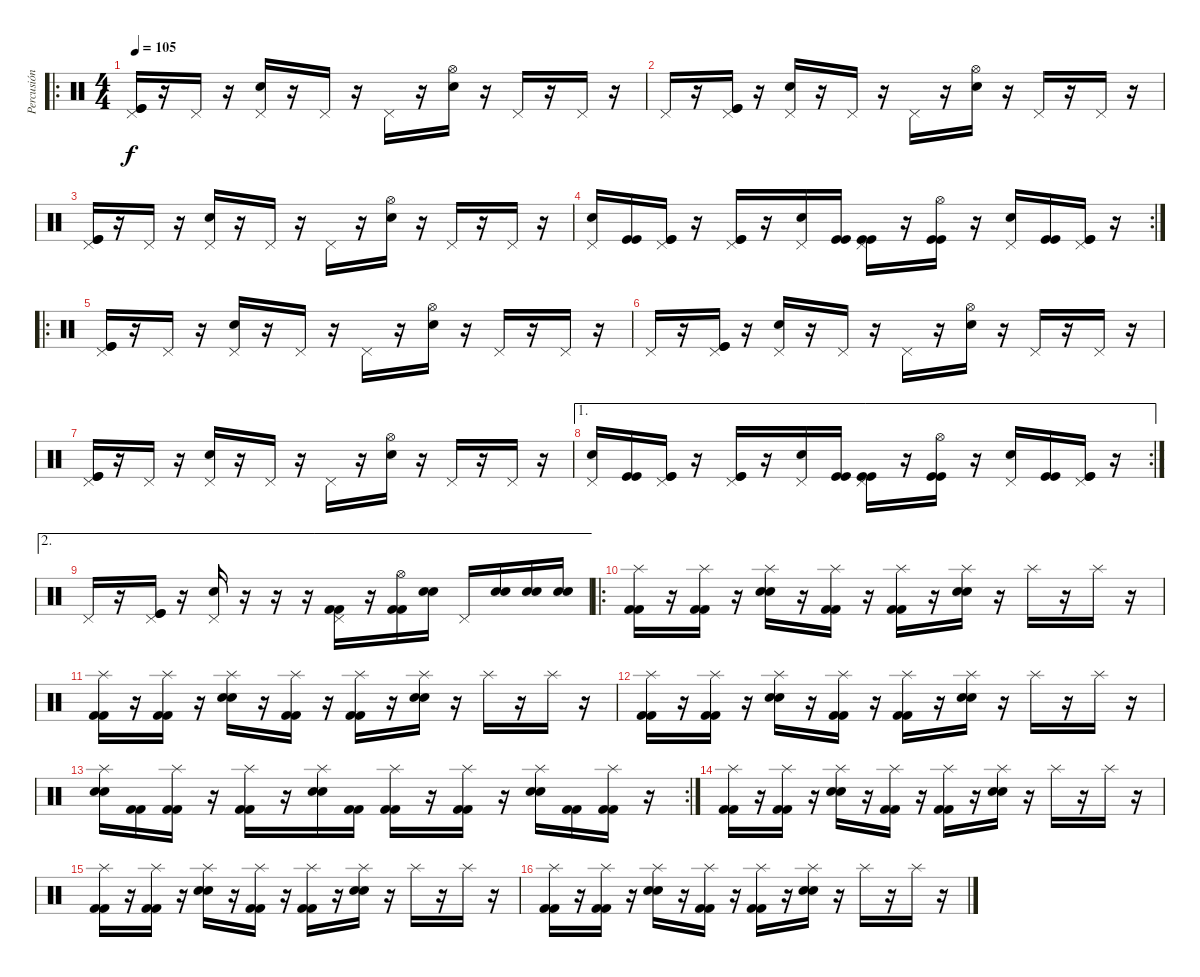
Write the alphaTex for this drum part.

\track ("Percusión" "Percusión") {instrument percussion}
\staff {score}
\articulation defaults
\ro
\ts (4 4)
\tempo 105
\clef neutral
\ks c
("Pedal Hi-Hat (hit)" "Kick (hit)" "Kick (hit)").16{dy f} r.16 "Pedal Hi-Hat (hit)".16 r.16 ("Pedal Hi-Hat (hit)" "Hand Clap (hit)").16 r.16 "Pedal Hi-Hat (hit)".16 r.16 "Pedal Hi-Hat (hit)".16 r.16 ("Hi-Hat (open)" "Hand Clap (hit)").16 r.16 "Pedal Hi-Hat (hit)".16 r.16 "Pedal Hi-Hat (hit)".16 r.16 |
"Pedal Hi-Hat (hit)".16 r.16 ("Pedal Hi-Hat (hit)" "Kick (hit)" "Kick (hit)").16 r.16 ("Pedal Hi-Hat (hit)" "Hand Clap (hit)").16 r.16 "Pedal Hi-Hat (hit)".16 r.16 "Pedal Hi-Hat (hit)".16 r.16 ("Hi-Hat (open)" "Hand Clap (hit)").16 r.16 "Pedal Hi-Hat (hit)".16 r.16 "Pedal Hi-Hat (hit)".16 r.16 |
("Pedal Hi-Hat (hit)" "Kick (hit)" "Kick (hit)").16 r.16 "Pedal Hi-Hat (hit)".16 r.16 ("Pedal Hi-Hat (hit)" "Hand Clap (hit)").16 r.16 "Pedal Hi-Hat (hit)".16 r.16 "Pedal Hi-Hat (hit)".16 r.16 ("Hi-Hat (open)" "Hand Clap (hit)").16 r.16 "Pedal Hi-Hat (hit)".16 r.16 "Pedal Hi-Hat (hit)".16 r.16 |
\rc 2
("Pedal Hi-Hat (hit)" "Snare (hit) 2").16 ("Kick (hit)" "Kick (hit)").16 ("Pedal Hi-Hat (hit)" "Kick (hit)" "Kick (hit)").16 r.16 ("Pedal Hi-Hat (hit)" "Kick (hit)" "Kick (hit)").16 r.16 ("Pedal Hi-Hat (hit)" "Snare (hit) 2").16 ("Kick (hit)" "Kick (hit)").16 ("Pedal Hi-Hat (hit)" "Kick (hit)" "Kick (hit)").16 r.16 ("Hi-Hat (open)" "Kick (hit)" "Kick (hit)").16 r.16 ("Pedal Hi-Hat (hit)" "Snare (hit) 2").16 ("Kick (hit)" "Kick (hit)").16 ("Pedal Hi-Hat (hit)" "Kick (hit)" "Kick (hit)").16 r.16 |
\ro
("Pedal Hi-Hat (hit)" "Kick (hit)" "Kick (hit)").16 r.16 "Pedal Hi-Hat (hit)".16 r.16 ("Pedal Hi-Hat (hit)" "Snare (hit) 2").16 r.16 "Pedal Hi-Hat (hit)".16 r.16 "Pedal Hi-Hat (hit)".16 r.16 ("Hi-Hat (open)" "Snare (hit) 2").16 r.16 "Pedal Hi-Hat (hit)".16 r.16 "Pedal Hi-Hat (hit)".16 r.16 |
"Pedal Hi-Hat (hit)".16 r.16 ("Pedal Hi-Hat (hit)" "Kick (hit)" "Kick (hit)").16 r.16 ("Pedal Hi-Hat (hit)" "Snare (hit) 2").16 r.16 "Pedal Hi-Hat (hit)".16 r.16 "Pedal Hi-Hat (hit)".16 r.16 ("Hi-Hat (open)" "Snare (hit) 2").16 r.16 "Pedal Hi-Hat (hit)".16 r.16 "Pedal Hi-Hat (hit)".16 r.16 |
("Pedal Hi-Hat (hit)" "Kick (hit)" "Kick (hit)").16 r.16 "Pedal Hi-Hat (hit)".16 r.16 ("Pedal Hi-Hat (hit)" "Snare (hit) 2").16 r.16 "Pedal Hi-Hat (hit)".16 r.16 "Pedal Hi-Hat (hit)".16 r.16 ("Hi-Hat (open)" "Snare (hit) 2").16 r.16 "Pedal Hi-Hat (hit)".16 r.16 "Pedal Hi-Hat (hit)".16 r.16 |
\ae 1
\rc 2
("Pedal Hi-Hat (hit)" "Snare (hit) 2").16 ("Kick (hit)" "Kick (hit)").16 ("Pedal Hi-Hat (hit)" "Kick (hit)" "Kick (hit)").16 r.16 ("Pedal Hi-Hat (hit)" "Kick (hit)" "Kick (hit)").16 r.16 ("Pedal Hi-Hat (hit)" "Snare (hit) 2").16 ("Kick (hit)" "Kick (hit)").16 ("Pedal Hi-Hat (hit)" "Kick (hit)" "Kick (hit)").16 r.16 ("Hi-Hat (open)" "Kick (hit)" "Kick (hit)").16 r.16 ("Pedal Hi-Hat (hit)" "Snare (hit) 2").16 ("Kick (hit)" "Kick (hit)").16 ("Pedal Hi-Hat (hit)" "Kick (hit)" "Kick (hit)").16 r.16 |
\ae 2 "Pedal Hi-Hat (hit)".16
r.16 ("Pedal Hi-Hat (hit)" "Kick (hit)" "Kick (hit)").16 r.16 ("Pedal Hi-Hat (hit)" "Snare (hit) 2").16 r.16 r.16 r.16 ("Pedal Hi-Hat (hit)" "Kick (hit) 2" "Kick (hit) 2").16 r.16 ("Hi-Hat (open)" "Kick (hit) 2" "Kick (hit) 2").16 ("Electric Snare (hit)" "Electric Snare (hit)").16 "Pedal Hi-Hat (hit)".16 ("Electric Snare (hit)" "Electric Snare (hit)").16 ("Electric Snare (hit)" "Electric Snare (hit)").16 ("Electric Snare (hit)" "Electric Snare (hit)").16 |
\ro
("Splash (hit)" "Kick (hit) 2" "Kick (hit) 2").16 r.16 ("Splash (hit)" "Kick (hit) 2" "Kick (hit) 2").16 r.16 ("Splash (hit)" "Electric Snare (hit)" "Electric Snare (hit)").16 r.16 ("Splash (hit)" "Kick (hit) 2" "Kick (hit) 2").16 r.16 ("Splash (hit)" "Kick (hit) 2" "Kick (hit) 2").16 r.16 ("Splash (hit)" "Electric Snare (hit)" "Electric Snare (hit)").16 r.16 "Splash (hit)".16 r.16 "Splash (hit)".16 r.16 |
("Splash (hit)" "Kick (hit) 2" "Kick (hit) 2").16 r.16 ("Splash (hit)" "Kick (hit) 2" "Kick (hit) 2").16 r.16 ("Splash (hit)" "Electric Snare (hit)" "Electric Snare (hit)").16 r.16 ("Splash (hit)" "Kick (hit) 2" "Kick (hit) 2").16 r.16 ("Splash (hit)" "Kick (hit) 2" "Kick (hit) 2").16 r.16 ("Splash (hit)" "Electric Snare (hit)" "Electric Snare (hit)").16 r.16 "Splash (hit)".16 r.16 "Splash (hit)".16 r.16 |
("Splash (hit)" "Kick (hit) 2" "Kick (hit) 2").16 r.16 ("Splash (hit)" "Kick (hit) 2" "Kick (hit) 2").16 r.16 ("Splash (hit)" "Electric Snare (hit)" "Electric Snare (hit)").16 r.16 ("Splash (hit)" "Kick (hit) 2" "Kick (hit) 2").16 r.16 ("Splash (hit)" "Kick (hit) 2" "Kick (hit) 2").16 r.16 ("Splash (hit)" "Electric Snare (hit)" "Electric Snare (hit)").16 r.16 "Splash (hit)".16 r.16 "Splash (hit)".16 r.16 |
\rc 2
("Splash (hit)" "Electric Snare (hit)" "Electric Snare (hit)").16 ("Kick (hit) 2" "Kick (hit) 2").16 ("Splash (hit)" "Kick (hit) 2" "Kick (hit) 2").16 r.16 ("Splash (hit)" "Kick (hit) 2" "Kick (hit) 2").16 r.16 ("Splash (hit)" "Electric Snare (hit)" "Electric Snare (hit)").16 ("Kick (hit) 2" "Kick (hit) 2").16 ("Splash (hit)" "Kick (hit) 2" "Kick (hit) 2").16 r.16 ("Splash (hit)" "Kick (hit) 2" "Kick (hit) 2").16 r.16 ("Splash (hit)" "Electric Snare (hit)" "Electric Snare (hit)").16 ("Kick (hit) 2" "Kick (hit) 2").16 ("Splash (hit)" "Kick (hit) 2" "Kick (hit) 2").16 r.16 |
("Splash (hit)" "Kick (hit) 2" "Kick (hit) 2").16 r.16 ("Splash (hit)" "Kick (hit) 2" "Kick (hit) 2").16 r.16 ("Splash (hit)" "Electric Snare (hit)" "Electric Snare (hit)").16 r.16 ("Splash (hit)" "Kick (hit) 2" "Kick (hit) 2").16 r.16 ("Splash (hit)" "Kick (hit) 2" "Kick (hit) 2").16 r.16 ("Splash (hit)" "Electric Snare (hit)" "Electric Snare (hit)").16 r.16 "Splash (hit)".16 r.16 "Splash (hit)".16 r.16 |
("Splash (hit)" "Kick (hit) 2" "Kick (hit) 2").16 r.16 ("Splash (hit)" "Kick (hit) 2" "Kick (hit) 2").16 r.16 ("Splash (hit)" "Electric Snare (hit)" "Electric Snare (hit)").16 r.16 ("Splash (hit)" "Kick (hit) 2" "Kick (hit) 2").16 r.16 ("Splash (hit)" "Kick (hit) 2" "Kick (hit) 2").16 r.16 ("Splash (hit)" "Electric Snare (hit)" "Electric Snare (hit)").16 r.16 "Splash (hit)".16 r.16 "Splash (hit)".16 r.16 |
("Splash (hit)" "Kick (hit) 2" "Kick (hit) 2").16 r.16 ("Splash (hit)" "Kick (hit) 2" "Kick (hit) 2").16 r.16 ("Splash (hit)" "Electric Snare (hit)" "Electric Snare (hit)").16 r.16 ("Splash (hit)" "Kick (hit) 2" "Kick (hit) 2").16 r.16 ("Splash (hit)" "Kick (hit) 2" "Kick (hit) 2").16 r.16 ("Splash (hit)" "Electric Snare (hit)" "Electric Snare (hit)").16 r.16 "Splash (hit)".16 r.16 "Splash (hit)".16 r.16
